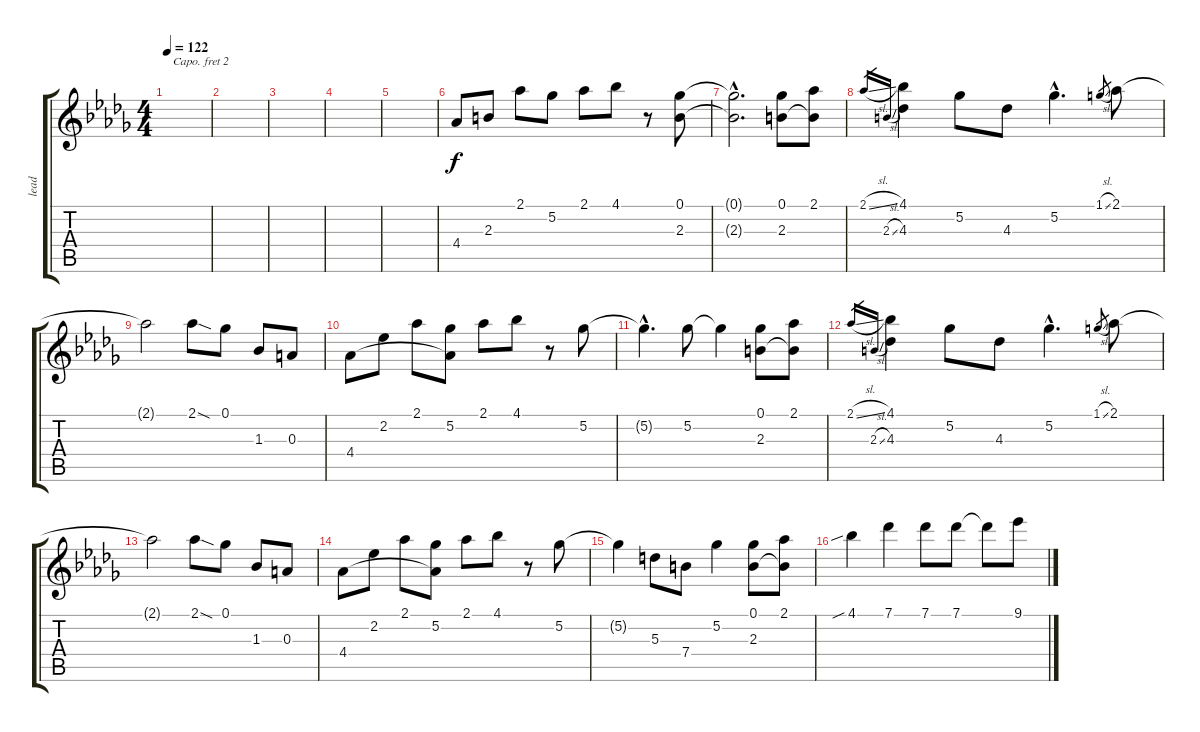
\track ("lead" "lead") {instrument electricguitarclean}
\staff {score tabs}
\capo 2
\tuning (E4 B3 G3 D3 A2 E2) {hide}
\ts (4 4)
\tempo 122
\clef g2
\ks db
|
|
|
|
|
4.4.8 2.3.8 2.1.8 5.2.8 2.1.8 4.1.8 r.8 (0.1 2.3).8 |
(0.1{hac t} 2.3{hac t}).2{d} (0.1 2.3).8 (2.1 2.3{t}).8 |
2.1{sl}.16{gr} 2.3{sl}.16{gr} (4.1 4.3).4 5.2.8 4.3.8 5.2{hac}.4{d} 1.1{sl}.8{gr} 2.1.8 |
2.1{t}.2 2.1{sod}.8 0.1.8 1.3.8 0.3.8 |
4.4.8 2.2.8 2.1.8 (5.2 4.4{t}).8 2.1.8 4.1.8 r.8 5.2.8 |
5.2{hac t}.4{d} 5.2.8 5.2{t}.4 (0.1 2.3).8 (2.1 2.3{t}).8 |
2.1{sl}.16{gr} 2.3{sl}.16{gr} (4.1 4.3).4 5.2.8 4.3.8 5.2{hac}.4{d} 1.1{sl}.8{gr} 2.1.8 |
2.1{t}.2 2.1{sod}.8 0.1.8 1.3.8 0.3.8 |
4.4.8 2.2.8 2.1.8 (5.2 4.4{t}).8 2.1.8 4.1.8 r.8 5.2.8 |
5.2{t}.4 5.3.8 7.4.8 5.2.4 (0.1 2.3).8 (2.1 2.3{t}).8 |
4.1{sib}.4 7.1.4 7.1.8 7.1.8 7.1{t}.8 9.1.8
